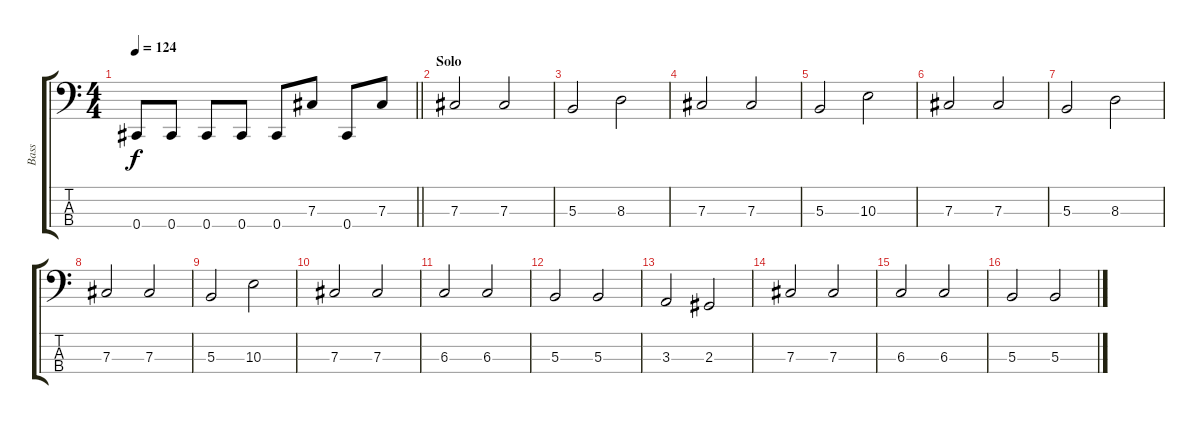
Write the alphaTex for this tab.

\track ("Bass" "Bass") {instrument electricbasspick}
\staff {score tabs}
\tuning (E2 B1 Gb1 Db1) {hide}
\ts (4 4)
\tempo 124
\clef f4
\barLineRight lightlight
\ks c
0.4.8{dy f} 0.4.8 0.4.8 0.4.8 0.4.8 7.3.8 0.4.8 7.3.8 |
\section ("" "Solo")
7.3.2 7.3.2 |
5.3.2 8.3.2 |
7.3.2 7.3.2 |
5.3.2 10.3.2 |
7.3.2 7.3.2 |
5.3.2 8.3.2 |
7.3.2 7.3.2 |
5.3.2 10.3.2 |
7.3.2 7.3.2 |
6.3.2 6.3.2 |
5.3.2 5.3.2 |
3.3.2 2.3.2 |
7.3.2 7.3.2 |
6.3.2 6.3.2 |
5.3.2 5.3.2
